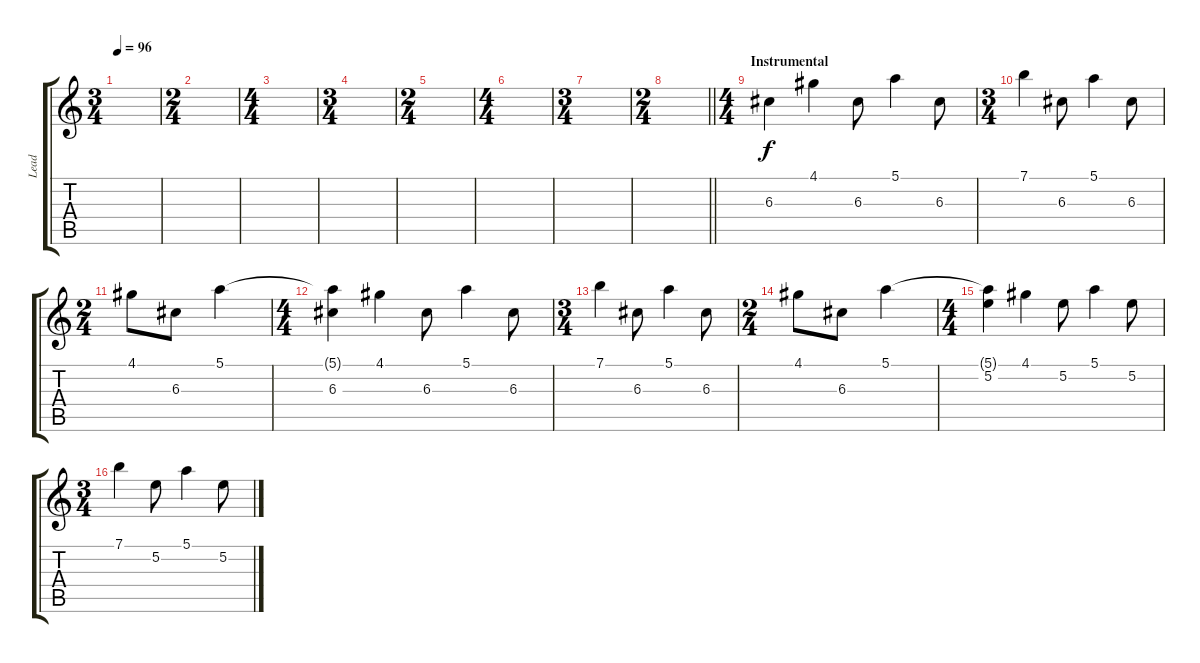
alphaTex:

\track ("Lead" "Lead") {instrument distortionguitar}
\staff {score tabs}
\tuning (E4 B3 G3 D3 A2 E2) {hide}
\ts (3 4)
\tempo 96
\clef g2
\ks c
|
\ts (2 4)
|
\ts (4 4)
|
\ts (3 4)
|
\ts (2 4)
|
\ts (4 4)
|
\ts (3 4)
|
\ts (2 4)
\barLineRight lightlight
|
\ts (4 4)
\section ("" "Instrumental")
6.3.4 4.1.4 6.3.8 5.1.4 6.3.8 |
\ts (3 4)
7.1.4 6.3.8 5.1.4 6.3.8 |
\ts (2 4)
4.1.8 6.3.8 5.1.4 |
\ts (4 4)
(5.1{t} 6.3).4 4.1.4 6.3.8 5.1.4 6.3.8 |
\ts (3 4)
7.1.4 6.3.8 5.1.4 6.3.8 |
\ts (2 4)
4.1.8 6.3.8 5.1.4 |
\ts (4 4)
(5.1{t} 5.2).4 4.1.4 5.2.8 5.1.4 5.2.8 |
\ts (3 4)
7.1.4 5.2.8 5.1.4 5.2.8
